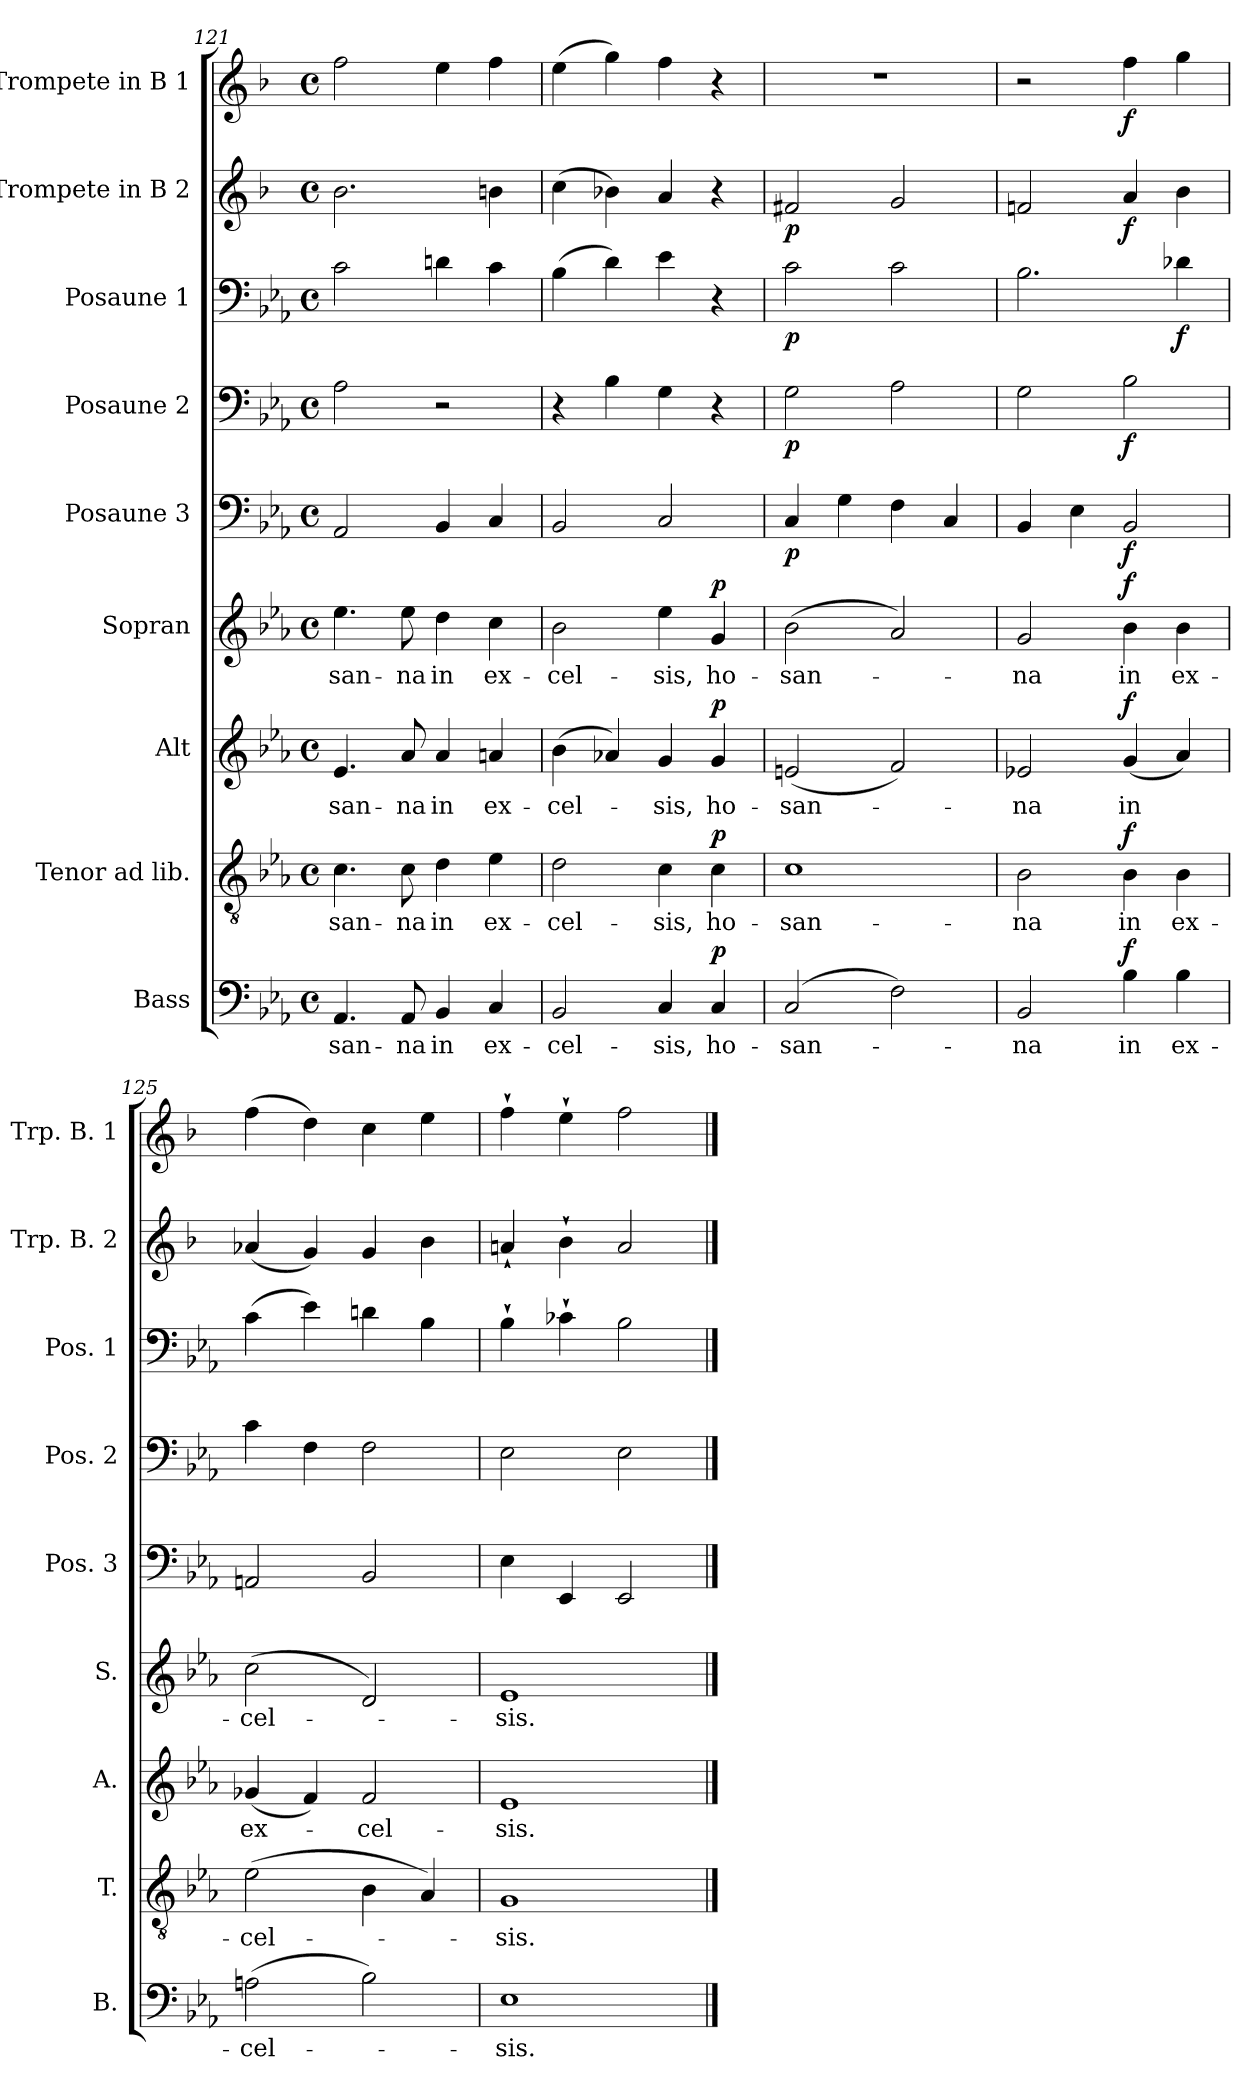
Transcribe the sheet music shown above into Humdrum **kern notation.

**kern	**text	**dynam	**kern	**text	**dynam	**kern	**text	**dynam	**kern	**text	**dynam	**kern	**dynam	**kern	**dynam	**kern	**dynam	**kern	**dynam	**kern	**dynam
*part9	*part9	*part9	*part8	*part8	*part8	*part7	*part7	*part7	*part6	*part6	*part6	*part5	*part5	*part4	*part4	*part3	*part3	*part2	*part2	*part1	*part1
*staff9	*staff9	*staff9	*staff8	*staff8	*staff8	*staff7	*staff7	*staff7	*staff6	*staff6	*staff6	*staff5	*staff5	*staff4	*staff4	*staff3	*staff3	*staff2	*staff2	*staff1	*staff1
*I"Bass	*	*	*I"Tenor ad lib.	*	*	*I"Alt	*	*	*I"Sopran	*	*	*I"Posaune 3	*	*I"Posaune 2	*	*I"Posaune 1	*	*I"Trompete in B 2	*	*I"Trompete in B 1	*
*I'B.	*	*	*I'T.	*	*	*I'A.	*	*	*I'S.	*	*	*I'Pos. 3	*	*I'Pos. 2	*	*I'Pos. 1	*	*I'Trp. B. 2	*	*I'Trp. B. 1	*
!!LO:PB:g=z
*clefF4	*	*	*clefGv2	*	*	*clefG2	*	*	*clefG2	*	*	*clefF4	*	*clefF4	*	*clefF4	*	*clefG2	*	*clefG2	*
*	*	*	*	*	*	*	*	*	*	*	*	*	*	*	*	*	*	*ITrd1c2	*	*ITrd1c2	*
*k[b-e-a-]	*	*	*k[b-e-a-]	*	*	*k[b-e-a-]	*	*	*k[b-e-a-]	*	*	*k[b-e-a-]	*	*k[b-e-a-]	*	*k[b-e-a-]	*	*k[b-e-a-]	*	*k[b-e-a-]	*
*E-:	*	*	*E-:	*	*	*E-:	*	*	*E-:	*	*	*E-:	*	*E-:	*	*E-:	*	*E-:	*	*E-:	*
*M4/4	*	*	*M4/4	*	*	*M4/4	*	*	*M4/4	*	*	*M4/4	*	*M4/4	*	*M4/4	*	*M4/4	*	*M4/4	*
*met(c)	*	*	*met(c)	*	*	*met(c)	*	*	*met(c)	*	*	*met(c)	*	*met(c)	*	*met(c)	*	*met(c)	*	*met(c)	*
=121	=121	=121	=121	=121	=121	=121	=121	=121	=121	=121	=121	=121	=121	=121	=121	=121	=121	=121	=121	=121	=121
!	!LO:LY:b	!	!	!LO:LY:b	!	!	!LO:LY:b	!	!	!LO:LY:b	!	!	!	!	!	!	!	!	!	!	!
4.AA-/	-san-	.	4.c\	-san-	.	4.e-/	-san-	.	4.ee-\	-san-	.	2AA-/	.	2A-\	.	2c\	.	2.a-\	.	2ee-\	.
!	!LO:LY:b	!	!	!LO:LY:b	!	!	!LO:LY:b	!	!	!LO:LY:b	!	!	!	!	!	!	!	!	!	!	!
8AA-/	-na	.	8c\	-na	.	8a-/	-na	.	8ee-\	-na	.	.	.	.	.	.	.	.	.	.	.
!	!LO:LY:b	!	!	!LO:LY:b	!	!	!LO:LY:b	!	!	!LO:LY:b	!	!	!	!	!	!	!	!	!	!	!
4BB-/	in	.	4d\	in	.	4a-/	in	.	4dd\	in	.	4BB-/	.	2r	.	4dn\	.	.	.	4dd\	.
!	!LO:LY:b	!	!	!LO:LY:b	!	!	!LO:LY:b	!	!	!LO:LY:b	!	!	!	!	!	!	!	!	!	!	!
4C/	ex-	.	4e-\	ex-	.	4an/	ex-	.	4cc\	ex-	.	4C/	.	.	.	4c\	.	4an\	.	4ee-\	.
=122	=122	=122	=122	=122	=122	=122	=122	=122	=122	=122	=122	=122	=122	=122	=122	=122	=122	=122	=122	=122	=122
!	!LO:LY:b	!	!	!LO:LY:b	!	!	!LO:LY:b	!	!	!LO:LY:b	!	!	!	!	!	!	!	!	!	!	!
2BB-/	-cel-	.	2d\	-cel-	.	(>4b-\	-cel-	.	2b-\	-cel-	.	2BB-/	.	4r	.	(>4B-\	.	(>4b-\	.	(>4dd\	.
.	.	.	.	.	.	4a-X/)	.	.	.	.	.	.	.	4B-\	.	4d\)	.	4a-X\)	.	4ff\)	.
!	!LO:LY:b	!	!	!LO:LY:b	!	!	!LO:LY:b	!	!	!LO:LY:b	!	!	!	!	!	!	!	!	!	!	!
4C/	-sis,	.	4c\	-sis,	.	4g/	-sis,	.	4ee-\	-sis,	.	2C/	.	4G\	.	4e-\	.	4g/	.	4ee-\	.
!	!LO:LY:b	!LO:DY:a	!	!LO:LY:b	!LO:DY:a	!	!LO:LY:b	!LO:DY:a	!	!LO:LY:b	!LO:DY:a	!	!	!	!	!	!	!	!	!	!
4C/	ho-	p	4c\	ho-	p	4g/	ho-	p	4g/	ho-	p	.	.	4r	.	4r	.	4r	.	4r	.
=123	=123	=123	=123	=123	=123	=123	=123	=123	=123	=123	=123	=123	=123	=123	=123	=123	=123	=123	=123	=123	=123
!	!LO:LY:b	!	!	!LO:LY:b	!	!	!LO:LY:b	!	!	!LO:LY:b	!	!	!LO:DY:b	!	!LO:DY:b	!	!LO:DY:b	!	!LO:DY:b	!	!
(2C/	-san-	.	1c	-san-	.	(<2en/	-san-	.	(>2b-\	-san-	.	4C/	p	2G\	p	2c\	p	2en/	p	1r	.
.	.	.	.	.	.	.	.	.	.	.	.	4G\	.	.	.	.	.	.	.	.	.
2F\)	.	.	.	.	.	2f/)	.	.	2a-/)	.	.	4F\	.	2A-\	.	2c\	.	2f/	.	.	.
.	.	.	.	.	.	.	.	.	.	.	.	4C/	.	.	.	.	.	.	.	.	.
=124	=124	=124	=124	=124	=124	=124	=124	=124	=124	=124	=124	=124	=124	=124	=124	=124	=124	=124	=124	=124	=124
!	!LO:LY:b	!	!	!LO:LY:b	!	!	!LO:LY:b	!	!	!LO:LY:b	!	!	!	!	!	!	!	!	!	!	!
2BB-/	-na	.	2B-\	-na	.	2e-X/	-na	.	2g/	-na	.	4BB-/	.	2G\	.	2.B-\	.	2e-X/	.	2r	.
.	.	.	.	.	.	.	.	.	.	.	.	4E-\	.	.	.	.	.	.	.	.	.
!	!LO:LY:b	!LO:DY:a	!	!LO:LY:b	!LO:DY:a	!	!LO:LY:b	!LO:DY:a	!	!LO:LY:b	!LO:DY:a	!	!LO:DY:b	!	!LO:DY:b	!	!	!	!LO:DY:b	!	!LO:DY:b
4B-\	in	f	4B-\	in	f	(<4g/	in	f	4b-\	in	f	2BB-/	f	2B-\	f	.	.	4g/	f	4ee-\	f
!	!LO:LY:b	!	!	!LO:LY:b	!	!	!	!	!	!LO:LY:b	!	!	!	!	!	!	!LO:DY:b	!	!	!	!
4B-\	ex-	.	4B-\	ex-	.	4a-/)	.	.	4b-\	ex-	.	.	.	.	.	4d-X\	f	4a-\	.	4ff\	.
=125	=125	=125	=125	=125	=125	=125	=125	=125	=125	=125	=125	=125	=125	=125	=125	=125	=125	=125	=125	=125	=125
!	!LO:LY:b	!	!	!LO:LY:b	!	!	!LO:LY:b	!	!	!LO:LY:b	!	!	!	!	!	!	!	!	!	!	!
(>2An\	-cel-	.	(>2e-\	-cel-	.	(<4g-X/	ex-	.	(>2cc\	-cel-	.	2AAn/	.	4c\	.	(>4c\	.	(<4g-X/	.	(>4ee-\	.
.	.	.	.	.	.	4f/)	.	.	.	.	.	.	.	4F\	.	4e-\)	.	4f/)	.	4cc\)	.
!	!	!	!	!	!	!	!LO:LY:b	!	!	!	!	!	!	!	!	!	!	!	!	!	!
2B-\)	.	.	4B-\	.	.	2f/	-cel-	.	2d/)	.	.	2BB-/	.	2F\	.	4dn\	.	4f/	.	4b-\	.
.	.	.	4A-/)	.	.	.	.	.	.	.	.	.	.	.	.	4B-\	.	4a-\	.	4dd\	.
=126	=126	=126	=126	=126	=126	=126	=126	=126	=126	=126	=126	=126	=126	=126	=126	=126	=126	=126	=126	=126	=126
!	!LO:LY:b	!	!	!LO:LY:b	!	!	!LO:LY:b	!	!	!LO:LY:b	!	!	!	!	!	!	!	!	!	!	!
1E-	-sis.	.	1G	-sis.	.	1e-	-sis.	.	1e-	-sis.	.	4E-\	.	2E-\	.	4B-`>\	.	4gn`</	.	4ee-`>\	.
.	.	.	.	.	.	.	.	.	.	.	.	4EE-/	.	.	.	4c-X`>\	.	4a-`>\	.	4dd`>\	.
.	.	.	.	.	.	.	.	.	.	.	.	2EE-/	.	2E-\	.	2B-\	.	2g/	.	2ee-\	.
==	==	==	==	==	==	==	==	==	==	==	==	==	==	==	==	==	==	==	==	==	==
*-	*-	*-	*-	*-	*-	*-	*-	*-	*-	*-	*-	*-	*-	*-	*-	*-	*-	*-	*-	*-	*-
